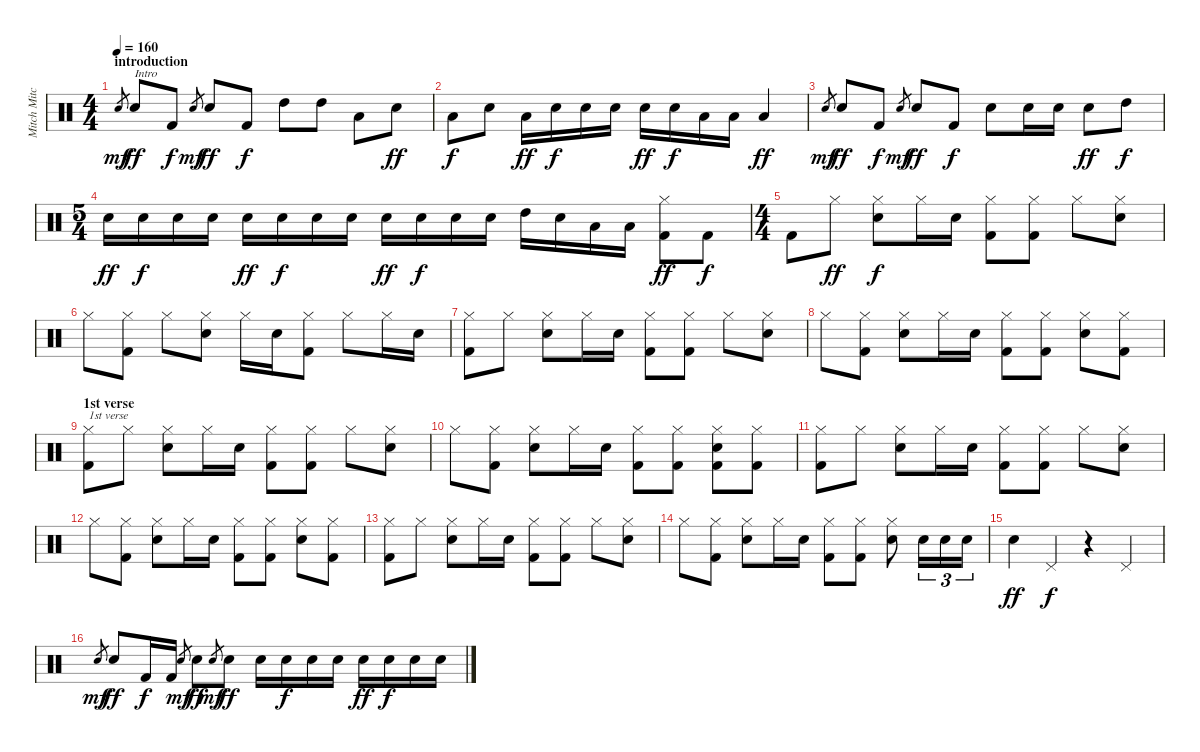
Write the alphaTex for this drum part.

\track ("Mitch Mitchell - Drums" "Mitch Mitc") {instrument percussion}
\staff {score}
\articulation defaults
\ts (4 4)
\section ("" "introduction")
\tempo 160
\clef neutral
\ks c "Electric Snare (hit)".8{gr dy mf} "Electric Snare (hit)".8{txt "Intro" dy ff} "Kick (hit) 2".8{dy f} "Electric Snare (hit)".8{gr dy mf} "Electric Snare (hit)".8{dy ff} "Kick (hit) 2".8{dy f} "High Tom (hit)".8 "High Tom (hit)".8 "Low Tom (hit)".8 "Electric Snare (hit)".8{dy ff}
|
"Low Tom (hit)".8{dy f} "Electric Snare (hit)".8 "Low Tom (hit)".16{dy ff} "Electric Snare (hit)".16{dy f} "Electric Snare (hit)".16 "Electric Snare (hit)".16 "Electric Snare (hit)".16{dy ff} "Electric Snare (hit)".16{dy f} "Low Tom (hit)".16 "Low Tom (hit)".16 "Low Tom (hit)".4{dy ff} |
"Electric Snare (hit)".8{gr dy mf} "Electric Snare (hit)".8{dy ff} "Kick (hit) 2".8{dy f} "Electric Snare (hit)".8{gr dy mf} "Electric Snare (hit)".8{dy ff} "Kick (hit) 2".8{dy f} "Electric Snare (hit)".8 "Electric Snare (hit)".16 "Electric Snare (hit)".16 "Electric Snare (hit)".8{dy ff} "High Tom (hit)".8{dy f} |
\ts (5 4)
"Electric Snare (hit)".16{dy ff} "Electric Snare (hit)".16{dy f} "Electric Snare (hit)".16 "Electric Snare (hit)".16 "Electric Snare (hit)".16{dy ff} "Electric Snare (hit)".16{dy f} "Electric Snare (hit)".16 "Electric Snare (hit)".16 "Electric Snare (hit)".16{dy ff} "Electric Snare (hit)".16{dy f} "Electric Snare (hit)".16 "Electric Snare (hit)".16 "High Tom (hit)".16 "Electric Snare (hit)".16 "Low Tom (hit)".16 "Low Tom (hit)".16 ("Hi-Hat (closed)" "Kick (hit) 2").8{dy ff} "Kick (hit) 2".8{dy f} |
\ts (4 4)
"Kick (hit) 2".8 "Hi-Hat (closed)".8{dy ff} ("Hi-Hat (closed)" "Electric Snare (hit)").8{dy f} "Hi-Hat (closed)".16 "Electric Snare (hit)".16 ("Hi-Hat (closed)" "Kick (hit) 2").8 ("Hi-Hat (closed)" "Kick (hit) 2").8 "Hi-Hat (closed)".8 ("Hi-Hat (closed)" "Electric Snare (hit)").8 |
"Hi-Hat (closed)".8 ("Hi-Hat (closed)" "Kick (hit) 2").8 "Hi-Hat (closed)".8 ("Hi-Hat (closed)" "Electric Snare (hit)").8 "Hi-Hat (closed)".16 "Electric Snare (hit)".16 ("Hi-Hat (closed)" "Kick (hit) 2").8 "Hi-Hat (closed)".8 "Hi-Hat (closed)".16 "Electric Snare (hit)".16 |
("Hi-Hat (closed)" "Kick (hit) 2").8 "Hi-Hat (closed)".8 ("Hi-Hat (closed)" "Electric Snare (hit)").8 "Hi-Hat (closed)".16 "Electric Snare (hit)".16 ("Hi-Hat (closed)" "Kick (hit) 2").8 ("Hi-Hat (closed)" "Kick (hit) 2").8 "Hi-Hat (closed)".8 ("Hi-Hat (closed)" "Electric Snare (hit)").8 |
"Hi-Hat (closed)".8 ("Hi-Hat (closed)" "Kick (hit) 2").8 ("Hi-Hat (closed)" "Electric Snare (hit)").8 "Hi-Hat (closed)".16 "Electric Snare (hit)".16 ("Hi-Hat (closed)" "Kick (hit) 2").8 ("Hi-Hat (closed)" "Kick (hit) 2").8 ("Hi-Hat (closed)" "Electric Snare (hit)").8 ("Hi-Hat (closed)" "Kick (hit) 2").8 |
\section ("" "1st verse")
("Hi-Hat (closed)" "Kick (hit) 2").8{txt "1st verse"} "Hi-Hat (closed)".8 ("Hi-Hat (closed)" "Electric Snare (hit)").8 "Hi-Hat (closed)".16 "Electric Snare (hit)".16 ("Hi-Hat (closed)" "Kick (hit) 2").8 ("Hi-Hat (closed)" "Kick (hit) 2").8 "Hi-Hat (closed)".8 ("Hi-Hat (closed)" "Electric Snare (hit)").8 |
"Hi-Hat (closed)".8 ("Hi-Hat (closed)" "Kick (hit) 2").8 ("Hi-Hat (closed)" "Electric Snare (hit)").8 "Hi-Hat (closed)".16 "Electric Snare (hit)".16 ("Hi-Hat (closed)" "Kick (hit) 2").8 ("Hi-Hat (closed)" "Kick (hit) 2").8 ("Hi-Hat (closed)" "Electric Snare (hit)" "Kick (hit) 2").8 ("Hi-Hat (closed)" "Kick (hit) 2").8 |
("Hi-Hat (closed)" "Kick (hit) 2").8 "Hi-Hat (closed)".8 ("Hi-Hat (closed)" "Electric Snare (hit)").8 "Hi-Hat (closed)".16 "Electric Snare (hit)".16 ("Hi-Hat (closed)" "Kick (hit) 2").8 ("Hi-Hat (closed)" "Kick (hit) 2").8 "Hi-Hat (closed)".8 ("Hi-Hat (closed)" "Electric Snare (hit)").8 |
"Hi-Hat (closed)".8 ("Hi-Hat (closed)" "Kick (hit) 2").8 ("Hi-Hat (closed)" "Electric Snare (hit)").8 "Hi-Hat (closed)".16 "Electric Snare (hit)".16 ("Hi-Hat (closed)" "Kick (hit) 2").8 ("Hi-Hat (closed)" "Kick (hit) 2").8 ("Hi-Hat (closed)" "Electric Snare (hit)").8 ("Hi-Hat (closed)" "Kick (hit) 2").8 |
("Hi-Hat (closed)" "Kick (hit) 2").8 "Hi-Hat (closed)".8 ("Hi-Hat (closed)" "Electric Snare (hit)").8 "Hi-Hat (closed)".16 "Electric Snare (hit)".16 ("Hi-Hat (closed)" "Kick (hit) 2").8 ("Hi-Hat (closed)" "Kick (hit) 2").8 "Hi-Hat (closed)".8 ("Hi-Hat (closed)" "Electric Snare (hit)").8 |
"Hi-Hat (closed)".8 ("Hi-Hat (closed)" "Kick (hit) 2").8 ("Hi-Hat (closed)" "Electric Snare (hit)").8 "Hi-Hat (closed)".16 "Electric Snare (hit)".16 ("Hi-Hat (closed)" "Kick (hit) 2").8 ("Hi-Hat (closed)" "Kick (hit) 2").8 ("Hi-Hat (closed)" "Electric Snare (hit)").8 "Electric Snare (hit)".16{tu (3 2)} "Electric Snare (hit)".16{tu (3 2)} "Electric Snare (hit)".16{tu (3 2)} |
"Electric Snare (hit)".4{dy ff} "Pedal Hi-Hat (hit)".4{dy f} r.4 "Pedal Hi-Hat (hit)".4 |
"Electric Snare (hit)".8{gr dy mf} "Electric Snare (hit)".8{dy ff} "Kick (hit) 2".16{dy f} "Kick (hit) 2".16 "Electric Snare (hit)".8{gr dy mf} "Electric Snare (hit)".8{dy ff} "Electric Snare (hit)".8{gr dy mf} "Electric Snare (hit)".8{dy ff} "Electric Snare (hit)".16 "Electric Snare (hit)".16{dy f} "Electric Snare (hit)".16 "Electric Snare (hit)".16 "Electric Snare (hit)".16{dy ff} "Electric Snare (hit)".16{dy f} "Electric Snare (hit)".16 "Electric Snare (hit)".16
